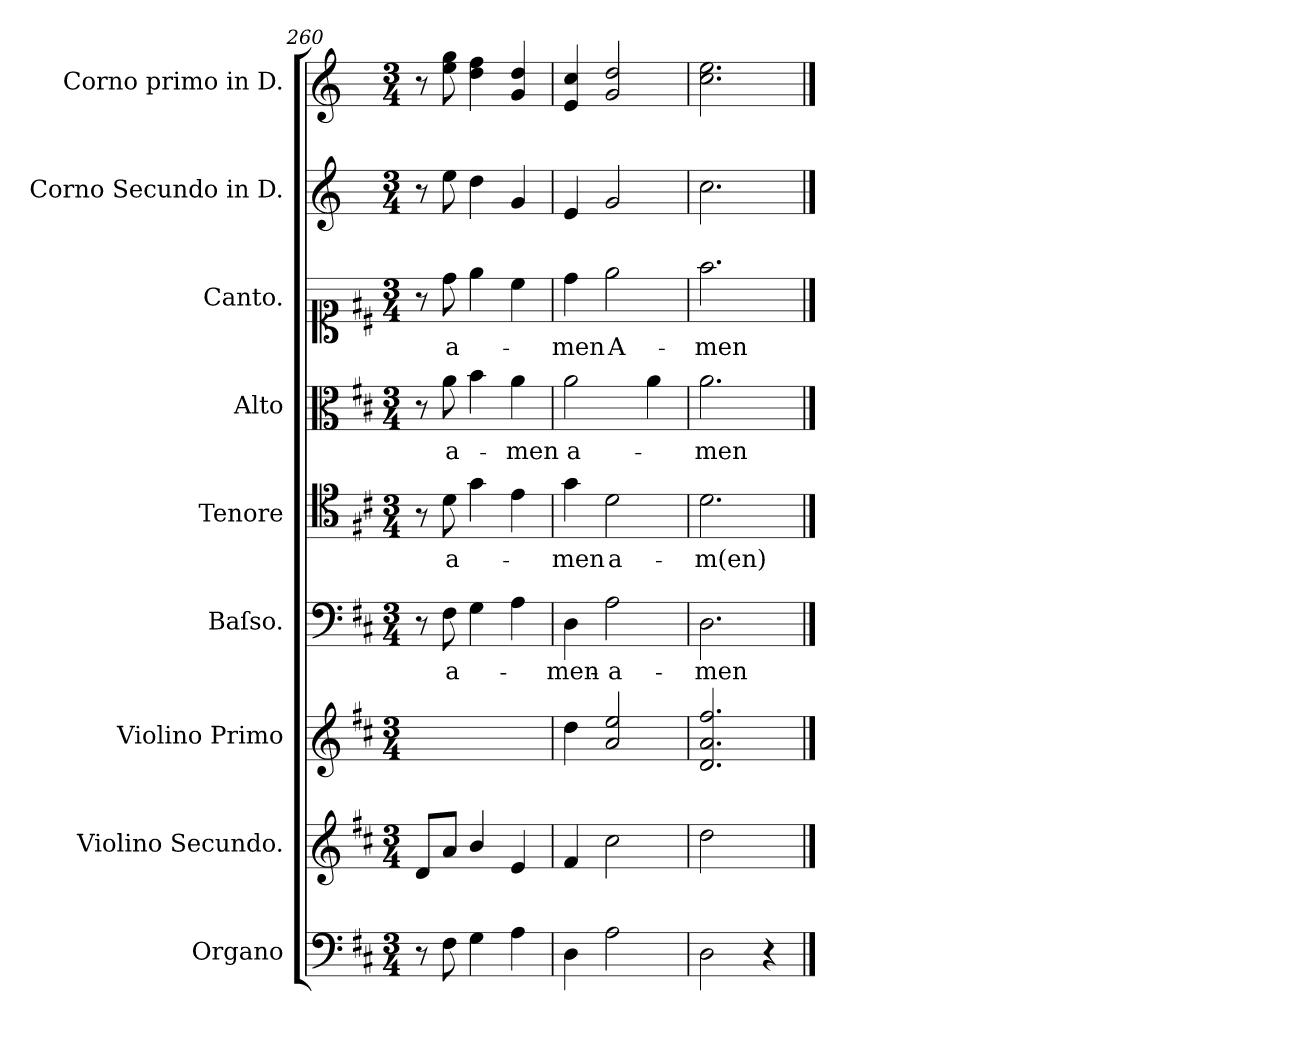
**kern	**kern	**kern	**kern	**text	**kern	**text	**kern	**text	**kern	**text	**kern	**dynam	**kern	**dynam
*part9	*part8	*part7	*part6	*part6	*part5	*part5	*part4	*part4	*part3	*part3	*part2	*part2	*part1	*part1
*staff9	*staff8	*staff7	*staff6	*staff6	*staff5	*staff5	*staff4	*staff4	*staff3	*staff3	*staff2	*staff2	*staff1	*staff1
*I"Organo	*I"Violino Secundo.	*I"Violino Primo	*I"Baſso.	*	*I"Tenore	*	*I"Alto	*	*I"Canto.	*	*I"Corno Secundo in D.	*	*I"Corno primo in D.	*
*I'org	*I'vl 2	*I'vl 1	*I'B	*	*I'T	*	*I'A	*	*	*	*I'cor 2 in D	*	*I'cor 1 in D	*
*clefF4	*clefG2	*clefG2	*clefF4	*	*clefC4	*	*clefC3	*	*clefC1	*	*clefG2	*	*clefG2	*
*	*	*	*	*	*	*	*	*	*	*	*ITrd6c10	*	*ITrd6c10	*
*k[f#c#]	*k[f#c#]	*k[f#c#]	*k[f#c#]	*	*k[f#c#]	*	*k[f#c#]	*	*k[f#c#]	*	*k[f#c#]	*	*k[f#c#]	*
*D:	*D:	*D:	*D:	*	*D:	*	*D:	*	*D:	*	*D:	*	*D:	*
*M3/4	*M3/4	*M3/4	*M3/4	*	*M3/4	*	*M3/4	*	*M3/4	*	*M3/4	*	*M3/4	*
=260	=260	=260	=260	=260	=260	=260	=260	=260	=260	=260	=260	=260	=260	=260
8r	8d/L	8ff#\Lyy]	8r	.	8r	.	8r	.	8r	.	8r	.	8r	.
!	!	!	!	!	!	!	!	!	!	!	!	!LO:DY:b	!	!LO:DY:b
8F#\	8a/J	8dd\Jyy	8F#\	-a-	8d\	a-	8a\	a-	8dd\	a-	8f#\	for	8f#\ 8a\	for
4G\	4b/	4ee\yy	4G\	.	4g\	.	4b\	.	4ee\	.	4e\	.	4e\ 4g\	.
4A\	4e/	4cc#\yy	4A\	.	4e\	.	4a\	men	4cc#\	.	4A/	.	4A/ 4e/	.
=261	=261	=261	=261	=261	=261	=261	=261	=261	=261	=261	=261	=261	=261	=261
4D\	4f#/	4dd\	4D\	men-	4g\	men	2a\	a-	4dd\	men	4F#/	.	4F#/ 4d/	.
2A\	2cc#\	2a/ 2ee/	2A\	a-	2d\	a-	.	.	2ee\	A-	2A/	.	2A/ 2e/	.
.	.	.	.	.	.	.	4a\	.	.	.	.	.	.	.
=262	=262	=262	=262	=262	=262	=262	=262	=262	=262	=262	=262	=262	=262	=262
2D\	2dd\	2.d/ 2.a/ 2.ff#/	2.D\	-men	2.d\	-m(en)	2.a\	-men	2.ff#\	-men	2.d\	.	2.d\ 2.f#\	.
4r	4ryy	.	.	.	.	.	.	.	.	.	.	.	.	.
==	==	==	==	==	==	==	==	==	==	==	==	==	==	==
*-	*-	*-	*-	*-	*-	*-	*-	*-	*-	*-	*-	*-	*-	*-
